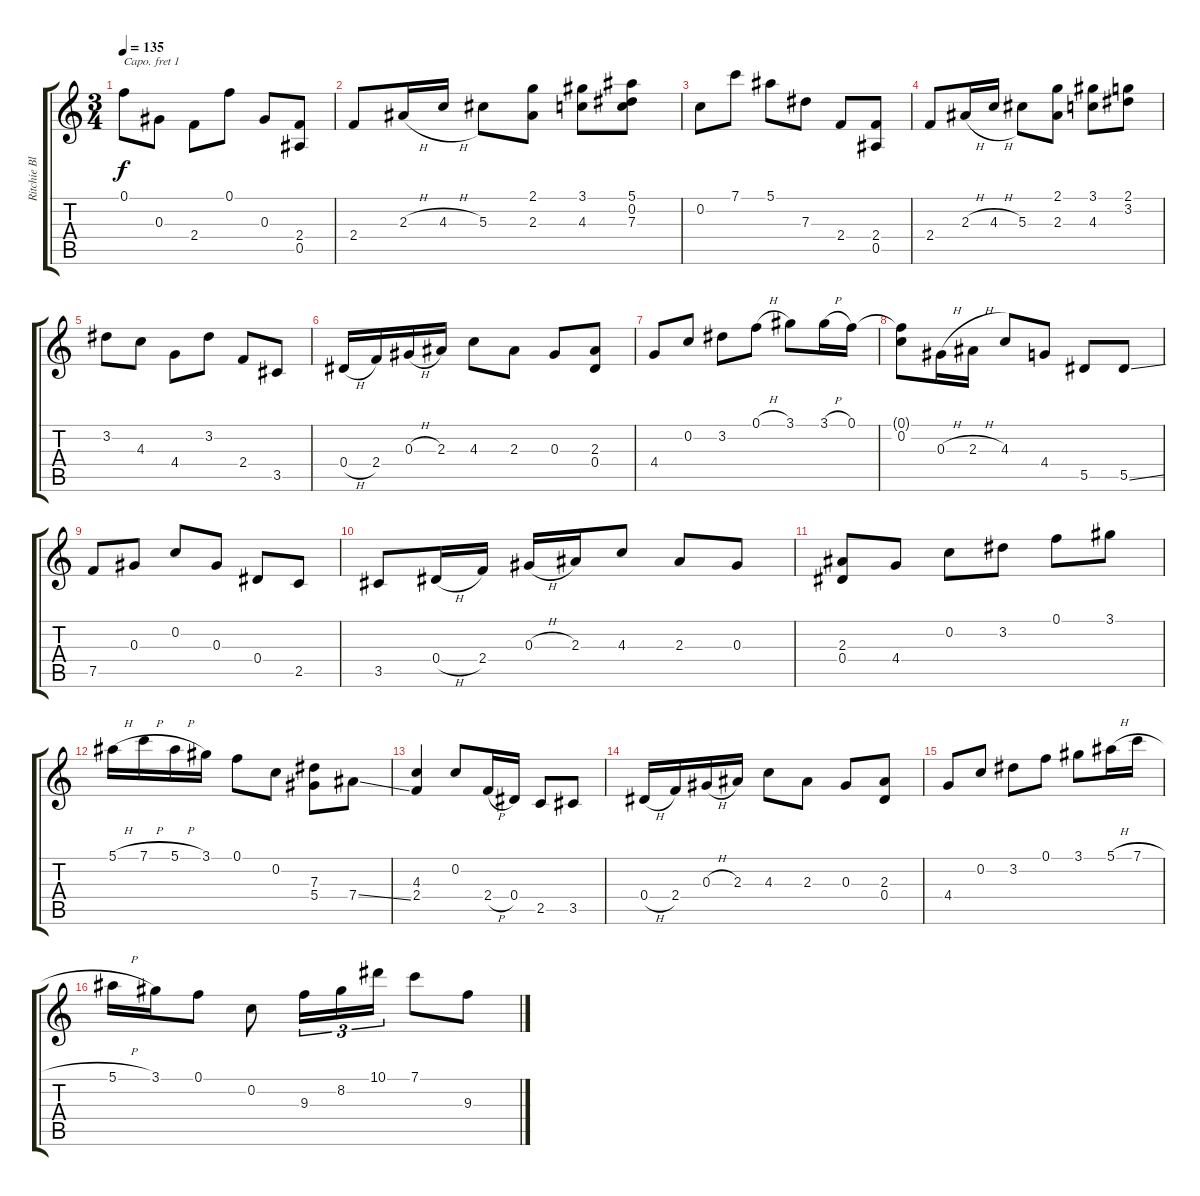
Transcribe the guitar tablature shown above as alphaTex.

\track ("Ritchie Blackmore" "Ritchie Bl") {instrument acousticguitarsteel}
\staff {score tabs}
\capo 1
\tuning (E4 B3 G3 D3 A2 E2) {hide}
\ts (3 4)
\tempo 135
\clef g2
\ks c
0.1.8{dy f} 0.3.8 2.4.8 0.1.8 0.3.8 (2.4 0.5).8 |
2.4.8 2.3{h}.16 4.3{h}.16 5.3.8 (2.1 2.3).8 (3.1 4.3).8 (5.1 0.2 7.3).8 |
0.2.8 7.1.8 5.1.8 7.3.8 2.4.8 (2.4 0.5).8 |
2.4.8 2.3{h}.16 4.3{h}.16 5.3.8 (2.1 2.3).8 (3.1 4.3).8 (2.1 3.2).8 |
3.2.8 4.3.8 4.4.8 3.2.8 2.4.8 3.5.8 |
0.4{h}.16 2.4.16 0.3{h}.16 2.3.16 4.3.8 2.3.8 0.3.8 (2.3 0.4).8 |
4.4.8 0.2.8 3.2.8 0.1{h}.8 3.1.8 3.1{h}.16 0.1.16 |
(0.1{t} 0.2).8 0.3{h}.16 2.3{h}.16 4.3.8 4.4.8 5.5.8 5.5{ss}.8 |
7.5.8 0.3.8 0.2.8 0.3.8 0.4.8 2.5.8 |
3.5.8 0.4{h}.16 2.4.16 0.3{h}.16 2.3.16 4.3.8 2.3.8 0.3.8 |
(2.3 0.4).8 4.4.8 0.2.8 3.2.8 0.1.8 3.1.8 |
5.1{h}.16 7.1{h}.16 5.1{h}.16 3.1.16 0.1.8 0.2.8 (7.3 5.4).8 7.4{ss}.8 |
(4.3 2.4).4 0.2.8 2.4{h}.16 0.4.16 2.5.8 3.5.8 |
0.4{h}.16 2.4.16 0.3{h}.16 2.3.16 4.3.8 2.3.8 0.3.8 (2.3 0.4).8 |
4.4.8 0.2.8 3.2.8 0.1.8 3.1.8 5.1{h}.16 7.1{h}.16 |
5.1{h}.16 3.1.16 0.1.8 0.2.8 9.3.16{tu (3 2)} 8.2.16{tu (3 2)} 10.1.16{tu (3 2)} 7.1.8 9.3.8
